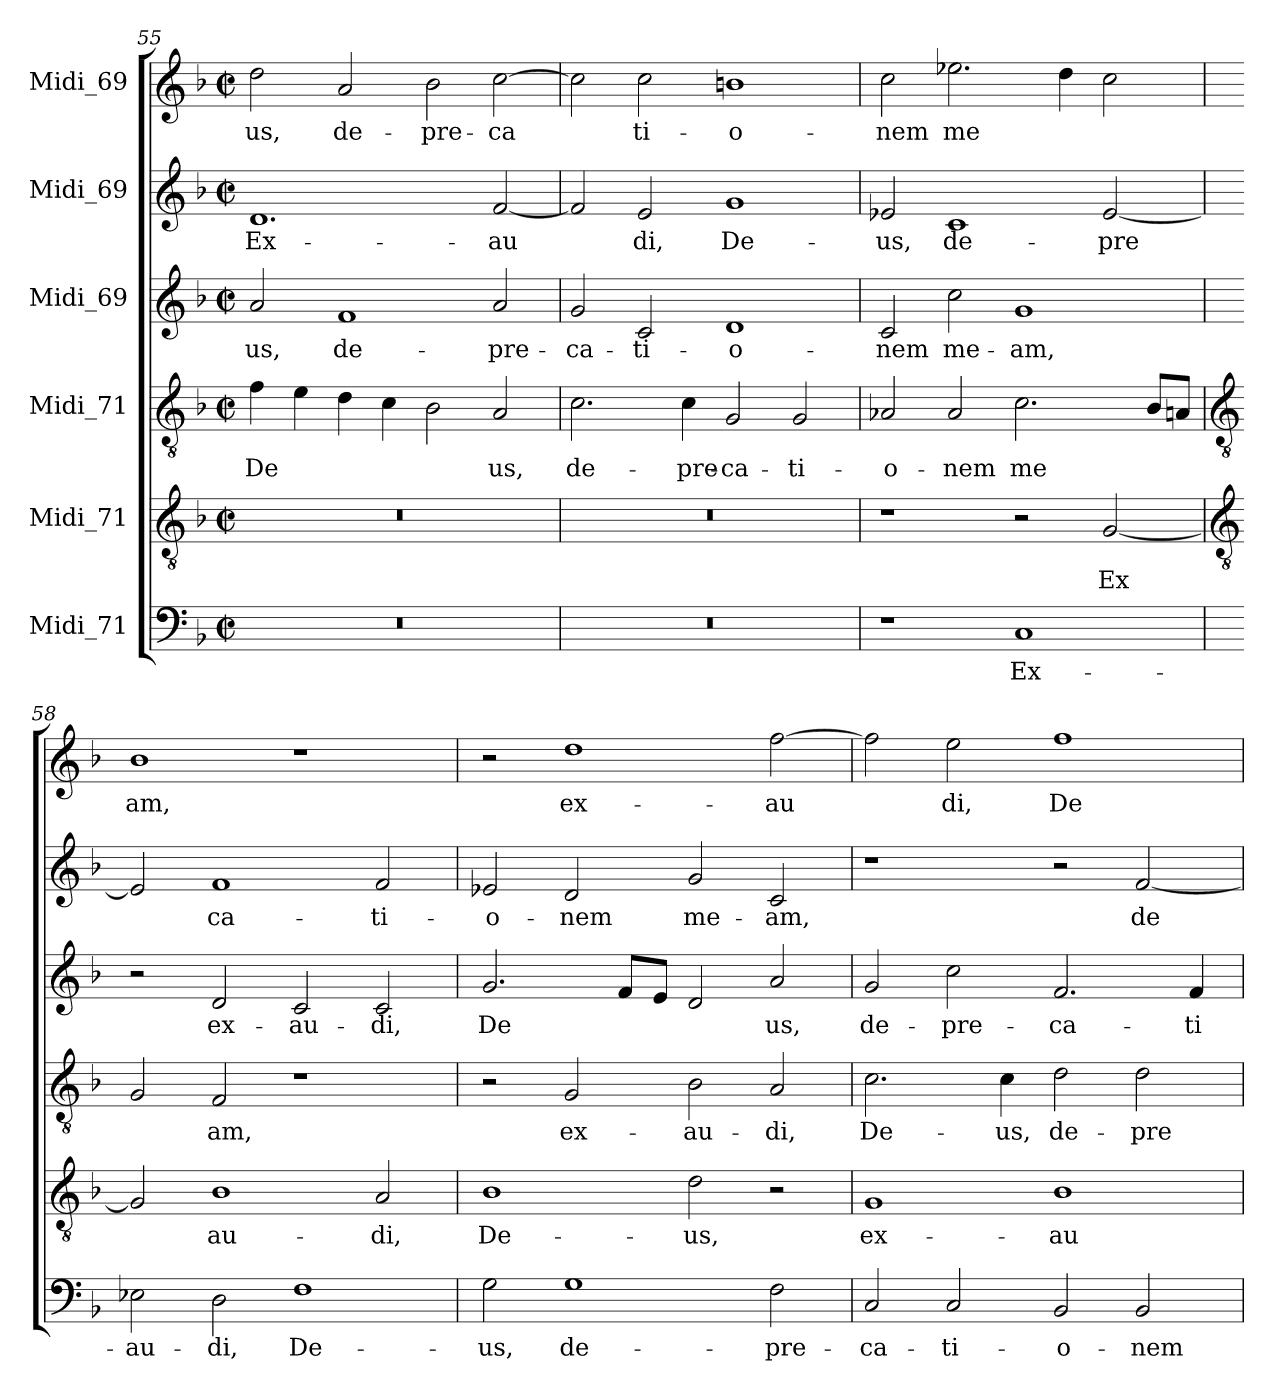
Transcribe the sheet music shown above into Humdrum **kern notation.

**kern	**text	**kern	**text	**kern	**text	**kern	**text	**kern	**text	**kern	**text
*part6	*part6	*part5	*part5	*part4	*part4	*part3	*part3	*part2	*part2	*part1	*part1
*staff6	*staff6	*staff5	*staff5	*staff4	*staff4	*staff3	*staff3	*staff2	*staff2	*staff1	*staff1
*I"Midi_71	*	*I"Midi_71	*	*I"Midi_71	*	*I"Midi_69	*	*I"Midi_69	*	*I"Midi_69	*
*clefF4	*	*clefGv2	*	*clefGv2	*	*clefG2	*	*clefG2	*	*clefG2	*
*k[b-]	*	*k[b-]	*	*k[b-]	*	*k[b-]	*	*k[b-]	*	*k[b-]	*
*F:	*	*F:	*	*F:	*	*F:	*	*F:	*	*F:	*
*M4/2	*	*M4/2	*	*M4/2	*	*M4/2	*	*M4/2	*	*M4/2	*
*met(c|)	*	*met(c|)	*	*met(c|)	*	*met(c|)	*	*met(c|)	*	*met(c|)	*
=55	=55	=55	=55	=55	=55	=55	=55	=55	=55	=55	=55
!	!	!	!	!	!LO:LY:b	!	!LO:LY:b	!	!LO:LY:b	!	!LO:LY:b
0r	.	0r	.	4f	De	2a	-us,	1.d	Ex-	2dd	-us,
.	.	.	.	4e	.	.	.	.	.	.	.
!	!	!	!	!	!	!	!LO:LY:b	!	!	!	!LO:LY:b
.	.	.	.	4d	.	1f	de-	.	.	2a	de-
.	.	.	.	4c	.	.	.	.	.	.	.
!	!	!	!	!	!	!	!	!	!	!	!LO:LY:b
.	.	.	.	2B-	.	.	.	.	.	2b-	-pre-
!	!	!	!	!	!LO:LY:b	!	!LO:LY:b	!	!LO:LY:b	!	!LO:LY:b
.	.	.	.	2A	us,	2a	-pre-	[2f	-au	[2cc	-ca
=56	=56	=56	=56	=56	=56	=56	=56	=56	=56	=56	=56
!	!	!	!	!	!LO:LY:b	!	!LO:LY:b	!	!	!	!
0r	.	0r	.	2.c	de-	2g	-ca-	2f]	.	2cc]	.
!	!	!	!	!	!	!	!LO:LY:b	!	!LO:LY:b	!	!LO:LY:b
.	.	.	.	.	.	2c	-ti-	2e	di,	2cc	ti-
!	!	!	!	!	!LO:LY:b	!	!	!	!	!	!
.	.	.	.	4c	-pre-	.	.	.	.	.	.
!	!	!	!	!	!LO:LY:b	!	!LO:LY:b	!	!LO:LY:b	!	!LO:LY:b
.	.	.	.	2G	-ca-	1d	-o-	1g	De-	1bn	-o-
!	!	!	!	!	!LO:LY:b	!	!	!	!	!	!
.	.	.	.	2G	-ti-	.	.	.	.	.	.
=57	=57	=57	=57	=57	=57	=57	=57	=57	=57	=57	=57
!	!	!	!	!	!LO:LY:b	!	!LO:LY:b	!	!LO:LY:b	!	!LO:LY:b
1r	.	1r	.	2A-X	-o-	2c	-nem	2e-X	-us,	2cc	-nem
!	!	!	!	!	!LO:LY:b	!	!LO:LY:b	!	!LO:LY:b	!	!LO:LY:b
.	.	.	.	2A-	-nem	2cc	me-	1c	de-	2.ee-X	me
!	!LO:LY:b	!	!	!	!LO:LY:b	!	!LO:LY:b	!	!	!	!
1C	Ex-	2r	.	2.c	me	1g	-am,	.	.	.	.
.	.	.	.	.	.	.	.	.	.	4dd	.
!	!	!	!LO:LY:b	!	!	!	!	!	!LO:LY:b	!	!
.	.	[2G	Ex	.	.	.	.	[2e-	-pre	2cc	.
.	.	.	.	8B-L	.	.	.	.	.	.	.
.	.	.	.	8AnJ	.	.	.	.	.	.	.
!!LO:LB:g=z
=58	=58	=58	=58	=58	=58	=58	=58	=58	=58	=58	=58
*	*	*clefGv2	*	*clefGv2	*	*	*	*	*	*	*
!	!LO:LY:b	!	!	!	!	!	!	!	!	!	!LO:LY:b
2E-X	-au-	2G]	.	2G	.	2r	.	2e-]	.	1b-	am,
!	!LO:LY:b	!	!LO:LY:b	!	!LO:LY:b	!	!LO:LY:b	!	!LO:LY:b	!	!
2D	-di,	1B-	au-	2F	am,	2d	ex-	1f	ca-	.	.
!	!LO:LY:b	!	!	!	!	!	!LO:LY:b	!	!	!	!
1F	De-	.	.	1r	.	2c	-au-	.	.	1r	.
!	!	!	!LO:LY:b	!	!	!	!LO:LY:b	!	!LO:LY:b	!	!
.	.	2A	-di,	.	.	2c	-di,	2f	-ti-	.	.
=59	=59	=59	=59	=59	=59	=59	=59	=59	=59	=59	=59
!	!LO:LY:b	!	!LO:LY:b	!	!	!	!LO:LY:b	!	!LO:LY:b	!	!
2G	-us,	1B-	De-	2r	.	2.g	De	2e-X	-o-	2r	.
!	!LO:LY:b	!	!	!	!LO:LY:b	!	!	!	!LO:LY:b	!	!LO:LY:b
1G	de-	.	.	2G	ex-	.	.	2d	-nem	1dd	ex-
.	.	.	.	.	.	8fL	.	.	.	.	.
.	.	.	.	.	.	8eJ	.	.	.	.	.
!	!	!	!LO:LY:b	!	!LO:LY:b	!	!	!	!LO:LY:b	!	!
.	.	2d	-us,	2B-	-au-	2d	.	2g	me-	.	.
!	!LO:LY:b	!	!	!	!LO:LY:b	!	!LO:LY:b	!	!LO:LY:b	!	!LO:LY:b
2F	-pre-	2r	.	2A	-di,	2a	us,	2c	-am,	[2ff	-au
=60	=60	=60	=60	=60	=60	=60	=60	=60	=60	=60	=60
!	!LO:LY:b	!	!LO:LY:b	!	!LO:LY:b	!	!LO:LY:b	!	!	!	!
2C	-ca-	1G	ex-	2.c	De-	2g	de-	1r	.	2ff]	.
!	!LO:LY:b	!	!	!	!	!	!LO:LY:b	!	!	!	!LO:LY:b
2C	-ti-	.	.	.	.	2cc	-pre-	.	.	2ee	di,
!	!	!	!	!	!LO:LY:b	!	!	!	!	!	!
.	.	.	.	4c	-us,	.	.	.	.	.	.
!	!LO:LY:b	!	!LO:LY:b	!	!LO:LY:b	!	!LO:LY:b	!	!	!	!LO:LY:b
2BB-	-o-	1B-	-au-	2d	de-	2.f	-ca-	2r	.	1ff	De-
!	!LO:LY:b	!	!	!	!LO:LY:b	!	!	!	!LO:LY:b	!	!
2BB-	-nem	.	.	2d	-pre-	.	.	[2f	de	.	.
!	!	!	!	!	!	!	!LO:LY:b	!	!	!	!
.	.	.	.	.	.	4f	-ti-	.	.	.	.
=	=	=	=	=	=	=	=	=	=	=	=
*-	*-	*-	*-	*-	*-	*-	*-	*-	*-	*-	*-
